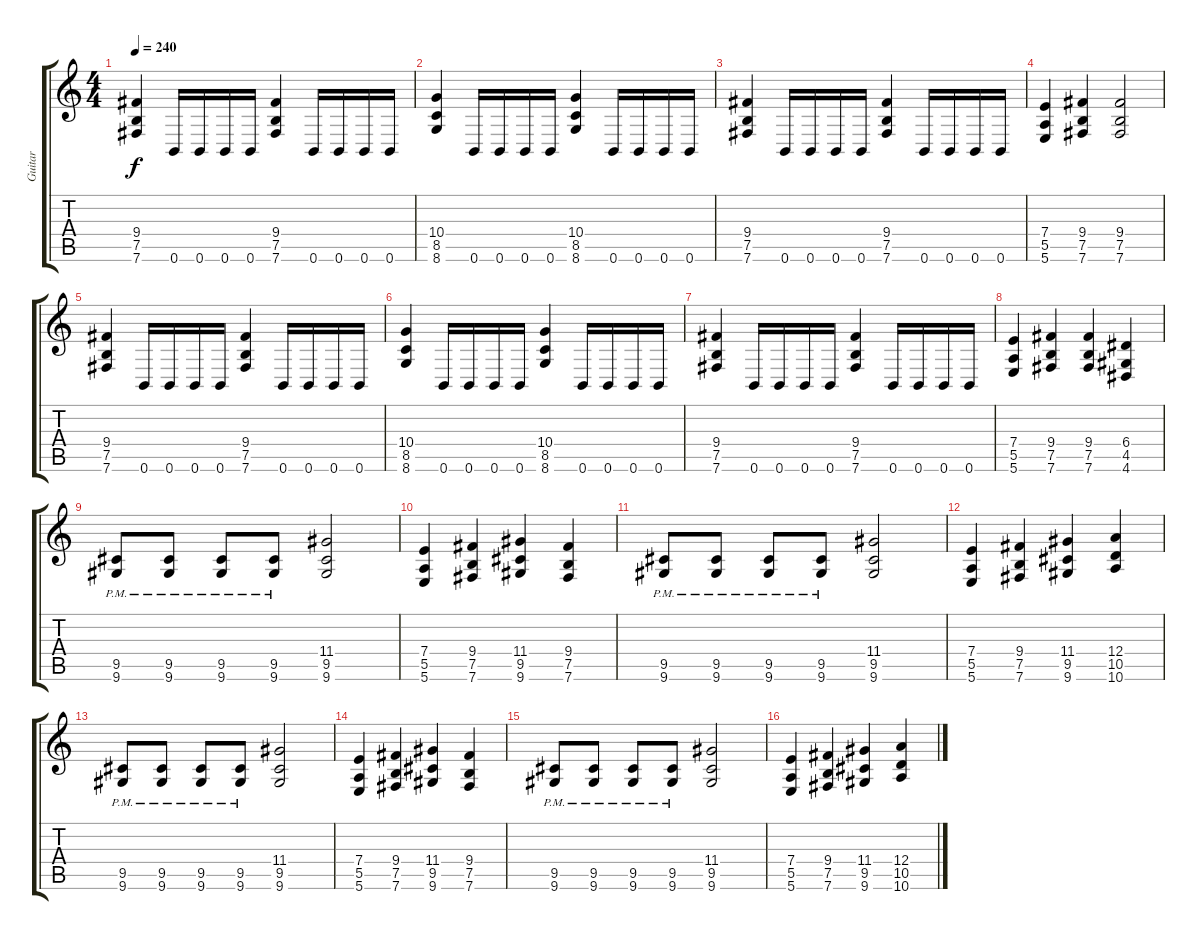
\track ("Guitar" "Guitar") {instrument distortionguitar}
\staff {score tabs}
\tuning (B3 Gb3 D3 A2 E2 B1) {hide}
\ts (4 4)
\tempo 240
\clef g2
\ks c
(9.4 7.5 7.6).4{dy f} 0.6.16 0.6.16 0.6.16 0.6.16 (9.4 7.5 7.6).4 0.6.16 0.6.16 0.6.16 0.6.16 |
(10.4 8.5 8.6).4 0.6.16 0.6.16 0.6.16 0.6.16 (10.4 8.5 8.6).4 0.6.16 0.6.16 0.6.16 0.6.16 |
(9.4 7.5 7.6).4 0.6.16 0.6.16 0.6.16 0.6.16 (9.4 7.5 7.6).4 0.6.16 0.6.16 0.6.16 0.6.16 |
(7.4 5.5 5.6).4 (9.4 7.5 7.6).4 (9.4 7.5 7.6).2 |
(9.4 7.5 7.6).4 0.6.16 0.6.16 0.6.16 0.6.16 (9.4 7.5 7.6).4 0.6.16 0.6.16 0.6.16 0.6.16 |
(10.4 8.5 8.6).4 0.6.16 0.6.16 0.6.16 0.6.16 (10.4 8.5 8.6).4 0.6.16 0.6.16 0.6.16 0.6.16 |
(9.4 7.5 7.6).4 0.6.16 0.6.16 0.6.16 0.6.16 (9.4 7.5 7.6).4 0.6.16 0.6.16 0.6.16 0.6.16 |
(7.4 5.5 5.6).4 (9.4 7.5 7.6).4 (9.4 7.5 7.6).4 (6.4 4.5 4.6).4 |
(9.5{pm} 9.6{pm}).8 (9.5{pm} 9.6{pm}).8 (9.5{pm} 9.6{pm}).8 (9.5{pm} 9.6{pm}).8 (11.4 9.5 9.6).2 |
(7.4 5.5 5.6).4 (9.4 7.5 7.6).4 (11.4 9.5 9.6).4 (9.4 7.5 7.6).4 |
(9.5{pm} 9.6{pm}).8 (9.5{pm} 9.6{pm}).8 (9.5{pm} 9.6{pm}).8 (9.5{pm} 9.6{pm}).8 (11.4 9.5 9.6).2 |
(7.4 5.5 5.6).4 (9.4 7.5 7.6).4 (11.4 9.5 9.6).4 (12.4 10.5 10.6).4 |
(9.5{pm} 9.6{pm}).8 (9.5{pm} 9.6{pm}).8 (9.5{pm} 9.6{pm}).8 (9.5{pm} 9.6{pm}).8 (11.4 9.5 9.6).2 |
(7.4 5.5 5.6).4 (9.4 7.5 7.6).4 (11.4 9.5 9.6).4 (9.4 7.5 7.6).4 |
(9.5{pm} 9.6{pm}).8 (9.5{pm} 9.6{pm}).8 (9.5{pm} 9.6{pm}).8 (9.5{pm} 9.6{pm}).8 (11.4 9.5 9.6).2 |
(7.4 5.5 5.6).4 (9.4 7.5 7.6).4 (11.4 9.5 9.6).4 (12.4 10.5 10.6).4
